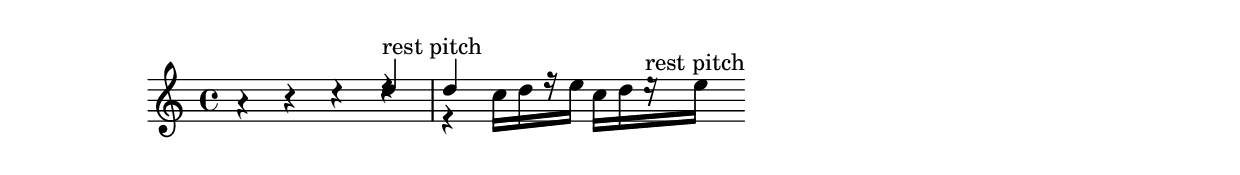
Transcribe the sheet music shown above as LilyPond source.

\version "2.1.7"
\header {

texidoc = "Rests can have pitches--these will be affected by
transposition and relativization. If a rest has a pitch, rest/rest and
beam/rest collision resolving will leave it alone."

}

    \paper { raggedright= ##t }

\score { \notes\relative c'' 
	 {
	     a4\rest b4\rest c4\rest

	     <<d \\  d\rest^"rest pitch" >>
	     <<d \\  r>>
	     c16 [ d r e] 
	     c16 [ d e\rest^"rest pitch" e] 
	     
	 }
     }

